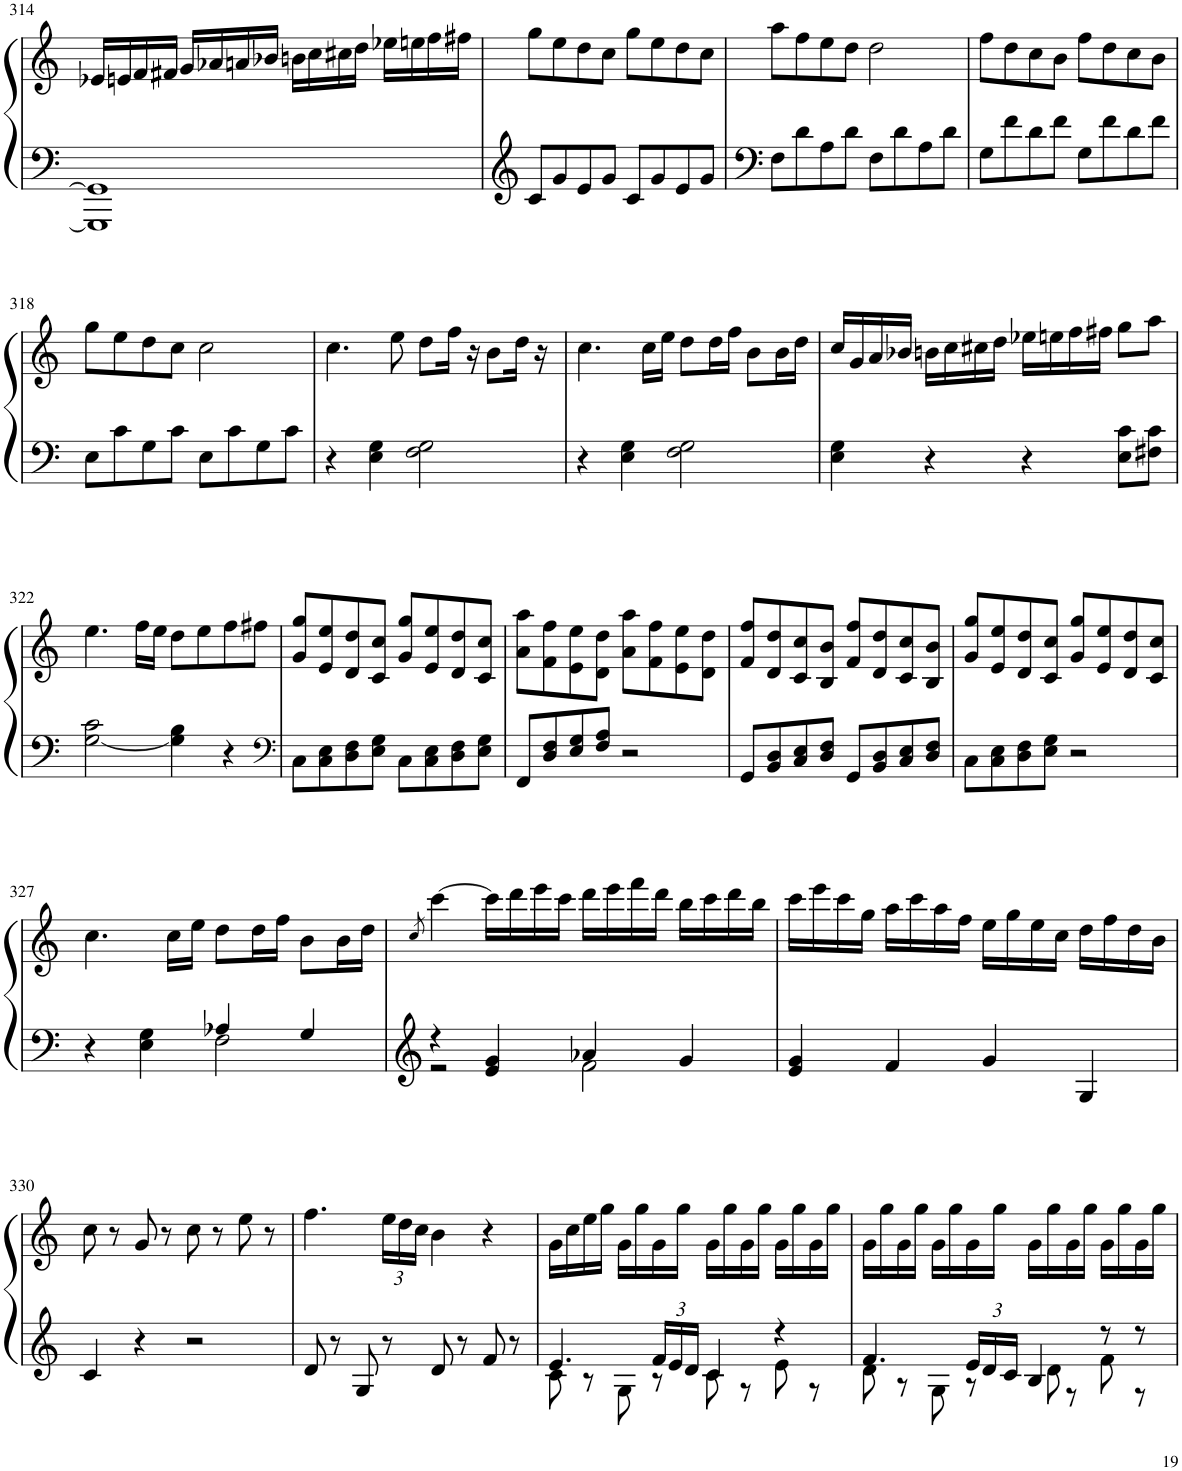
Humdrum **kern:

**kern	**kern
*part1	*part1
*staff2	*staff1
*I"Piano	*
*I'Pno.	*
!!LO:PB:g=z
*clefF4	*clefF4
*k[]	*k[]
*M4/4	*M4/4
*met(c)	*met(c)
=314	=314
1GGG] 1GG]	16e-X/LL
.	16en/
.	16f/
.	16f#X/JJ
.	16g/LL
.	16a-X/
.	16an/
.	16b-X/JJ
.	16bn\LL
.	16cc\
.	16cc#X\
.	16dd\JJ
.	16ee-X\LL
.	16een\
.	16ff\
.	16ff#X\JJ
=315	=315
8c/L	8gg\L
8g/	8ee\
8e/	8dd\
8g/J	8cc\J
8c/L	8gg\L
8g/	8ee\
8e/	8dd\
8g/J	8cc\J
=316	=316
8F\L	8aa\L
8d\	8ff\
8A\	8ee\
8d\J	8dd\J
8F\L	2dd\
8d\	.
8A\	.
8d\J	.
=317	=317
8G\L	8ff\L
8f\	8dd\
8d\	8cc\
8f\J	8b\J
8G\L	8ff\L
8f\	8dd\
8d\	8cc\
8f\J	8b\J
!!LO:LB:g=z
=318	=318
8E\L	8gg\L
8c\	8ee\
8G\	8dd\
8c\J	8cc\J
8E\L	2cc\
8c\	.
8G\	.
8c\J	.
=319	=319
4r	4.cc\
4E\ 4G\	.
.	8ee\
2F\ 2G\	8dd\L
.	16ff\Jk
.	16r
.	8b\L
.	16dd\Jk
.	16r
=320	=320
4r	4.cc\
4E\ 4G\	.
.	16cc\LL
.	16ee\JJ
2F\ 2G\	8dd\L
.	16dd\L
.	16ff\JJ
.	8b\L
.	16b\L
.	16dd\JJ
=321	=321
4E\ 4G\	16cc/LL
.	16g/
.	16a/
.	16b-X/JJ
4r	16bn\LL
.	16cc\
.	16cc#X\
.	16dd\JJ
4r	16ee-X\LL
.	16een\
.	16ff\
.	16ff#X\JJ
8E\ 8c\L	8gg\L
8F#X\ 8c\J	8aa\J
!!LO:LB:g=z
=322	=322
[2G\ 2c\	4.ee\
.	16ff\LL
.	16ee\JJ
4G\] 4B\	8dd\L
.	8ee\
4r	8ff\
.	8ff#X\J
=323	=323
*clefF4	*
8C\L	8g/ 8gg/L
8C\ 8E\	8e/ 8ee/
8D\ 8F\	8d/ 8dd/
8E\ 8G\J	8c/ 8cc/J
8C\L	8g/ 8gg/L
8C\ 8E\	8e/ 8ee/
8D\ 8F\	8d/ 8dd/
8E\ 8G\J	8c/ 8cc/J
=324	=324
8FF/L	8a\ 8aa\L
8D/ 8F/	8f\ 8ff\
8E/ 8G/	8e\ 8ee\
8F/ 8A/J	8d\ 8dd\J
2r	8a\ 8aa\L
.	8f\ 8ff\
.	8e\ 8ee\
.	8d\ 8dd\J
=325	=325
8GG/L	8f/ 8ff/L
8BB/ 8D/	8d/ 8dd/
8C/ 8E/	8c/ 8cc/
8D/ 8F/J	8B/ 8b/J
8GG/L	8f/ 8ff/L
8BB/ 8D/	8d/ 8dd/
8C/ 8E/	8c/ 8cc/
8D/ 8F/J	8B/ 8b/J
=326	=326
8C\L	8g/ 8gg/L
8C\ 8E\	8e/ 8ee/
8D\ 8F\	8d/ 8dd/
8E\ 8G\J	8c/ 8cc/J
2r	8g/ 8gg/L
.	8e/ 8ee/
.	8d/ 8dd/
.	8c/ 8cc/J
!!LO:LB:g=z
=327	=327
*^	*
4r	2ryy	4.cc\
4E\ 4G\	.	.
.	.	16cc\LL
.	.	16ee\JJ
4A-X/	2F\	8dd\L
.	.	16dd\L
.	.	16ff\JJ
4G/	.	8b\L
.	.	16b\L
.	.	16dd\JJ
=328	=328	=328
.	.	8qcc/
4r	2r	[4ccc\
4e/ 4g/	.	16ccc\LL]
.	.	16ddd\
.	.	16eee\
.	.	16ccc\JJ
4a-X/	2f\	16ddd\LL
.	.	16eee\
.	.	16fff\
.	.	16ddd\JJ
4g/	.	16bb\LL
.	.	16ccc\
.	.	16ddd\
.	.	16bb\JJ
*v	*v	*
=329	=329
4e/ 4g/	16ccc\LL
.	16eee\
.	16ccc\
.	16gg\JJ
4f/	16aa\LL
.	16ccc\
.	16aa\
.	16ff\JJ
4g/	16ee\LL
.	16gg\
.	16ee\
.	16cc\JJ
4G/	16dd\LL
.	16ff\
.	16dd\
.	16b\JJ
!!LO:LB:g=z
=330	=330
4c/	8cc\
.	8r
4r	8g/
.	8r
2r	8cc\
.	8r
.	8ee\
.	8r
=331	=331
8d/	4.ff\
8r	.
8G/	.
*	*Xbrackettup
8r	24ee\LL
.	24dd\
.	24cc\JJ
8d/	4b\
8r	.
8f/	4r
8r	.
=332	=332
*^	*
4.e/	8c\	16g\LL
.	.	16cc\
.	8r	16ee\
.	.	16gg\JJ
.	8G\	16g\LL
.	.	16gg\
*Xbrackettup	*	*
24f/LL	8r	16g\
24e/	.	.
.	.	16gg\JJ
24d/JJ	.	.
4c/	8c\	16g\LL
.	.	16gg\
.	8r	16g\
.	.	16gg\JJ
4r	8e\	16g\LL
.	.	16gg\
.	8r	16g\
.	.	16gg\JJ
=333	=333	=333
4.f/	8d\	16g\LL
.	.	16gg\
.	8r	16g\
.	.	16gg\JJ
.	8G\	16g\LL
.	.	16gg\
24e/LL	8r	16g\
24d/	.	.
.	.	16gg\JJ
24c/JJ	.	.
4B/	8d\	16g\LL
.	.	16gg\
.	8r	16g\
.	.	16gg\JJ
8r	8f\	16g\LL
.	.	16gg\
8r	8r	16g\
.	.	16gg\JJ
*v	*v	*
=	=
*-	*-
